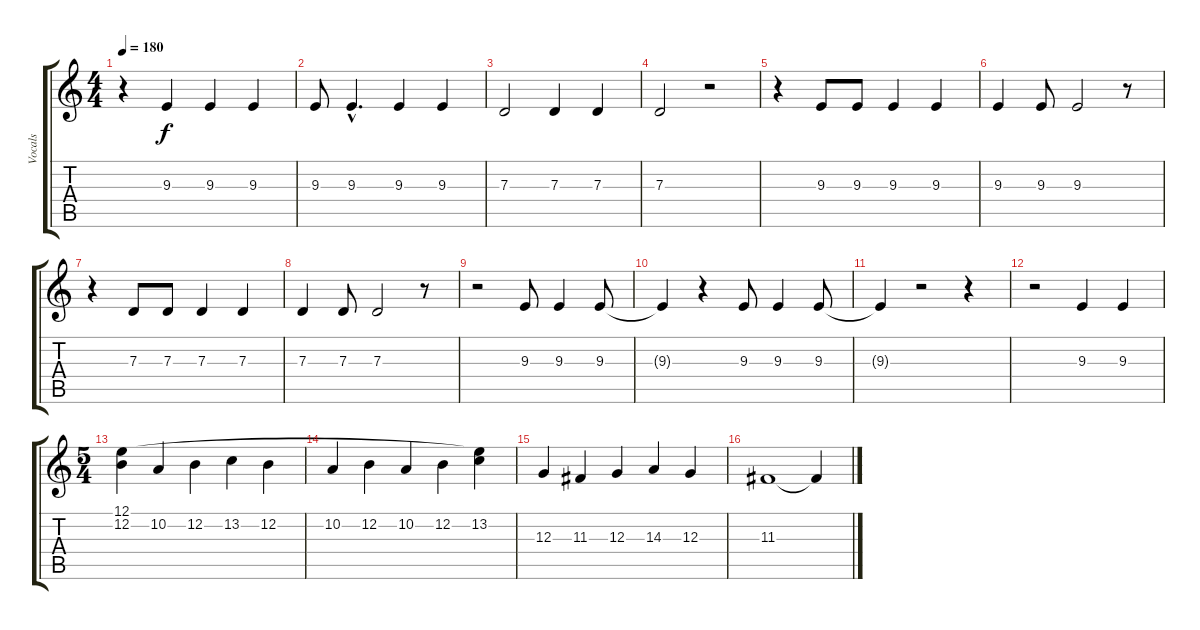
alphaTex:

\track ("Vocals" "Vocals") {instrument choiraahs}
\staff {score tabs}
\tuning (E4 B3 G3 D3 A2 E2) {hide}
\ts (4 4)
\tempo 180
\clef g2
\ks c
r.4{dy f} 9.3.4 9.3.4 9.3.4 |
9.3.8 9.3{hac}.4{d} 9.3.4 9.3.4 |
7.3.2 7.3.4 7.3.4 |
7.3.2 r.2 |
r.4 9.3.8 9.3.8 9.3.4 9.3.4 |
9.3.4 9.3.8 9.3.2 r.8 |
r.4 7.3.8 7.3.8 7.3.4 7.3.4 |
7.3.4 7.3.8 7.3.2 r.8 |
r.2 9.3.8 9.3.4 9.3.8 |
9.3{t}.4 r.4 9.3.8 9.3.4 9.3.8 |
9.3{t}.4 r.2 r.4 |
r.2 9.3.4 9.3.4 |
\ts (5 4)
(12.1 12.2).4 10.2.4 12.2.4 13.2.4 12.2.4 |
10.2.4 12.2.4 10.2.4 12.2.4 (12.1{t} 13.2).4 |
12.3.4 11.3.4 12.3.4 14.3.4 12.3.4 |
11.3.1 11.3{t}.4
